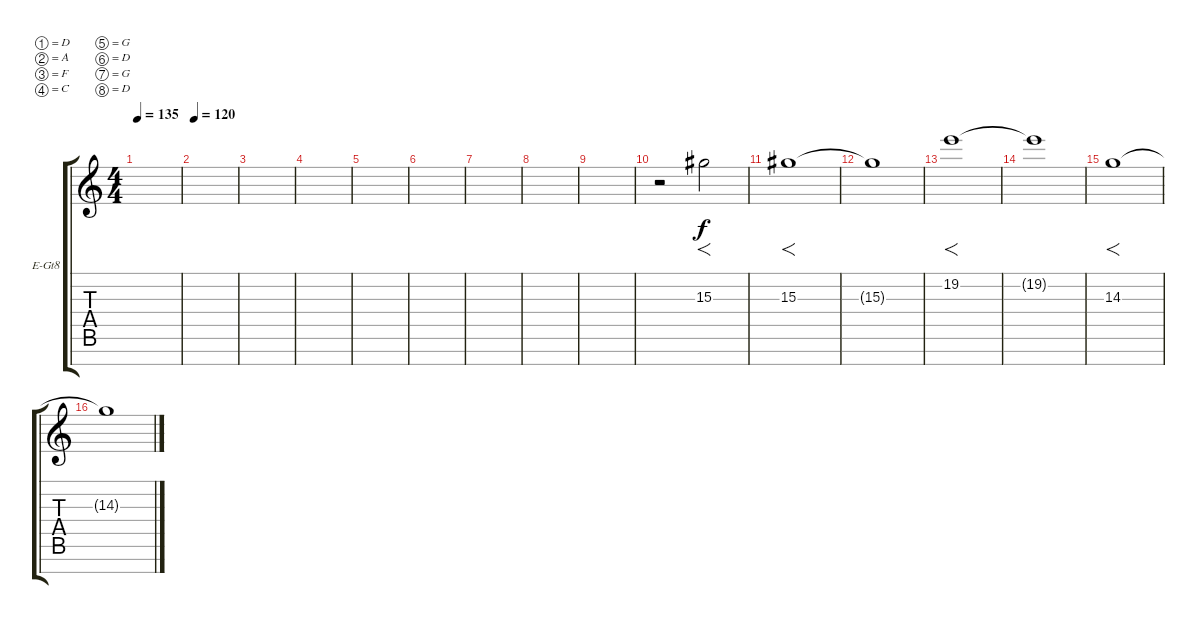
\bracketExtendMode groupsimilarinstruments
\firstSystemTrackNameOrientation horizontal
\otherSystemsTrackNameOrientation horizontal
\track ("Reverb" "E-Gt8") {instrument overdrivenguitar}
\staff {score tabs}
\tuning (D4 A3 F3 C3 G2 D2 G1 D1)
\ts (4 4)
\tempo 135
\clef g2
\ks c
|
\tempo 120
|
|
|
|
|
|
|
|
r.2 15.3.2{f} |
15.3.1{f} |
15.3{t}.1 |
19.2.1{f} |
19.2{t}.1 |
14.3.1{f} |
14.3{t}.1
